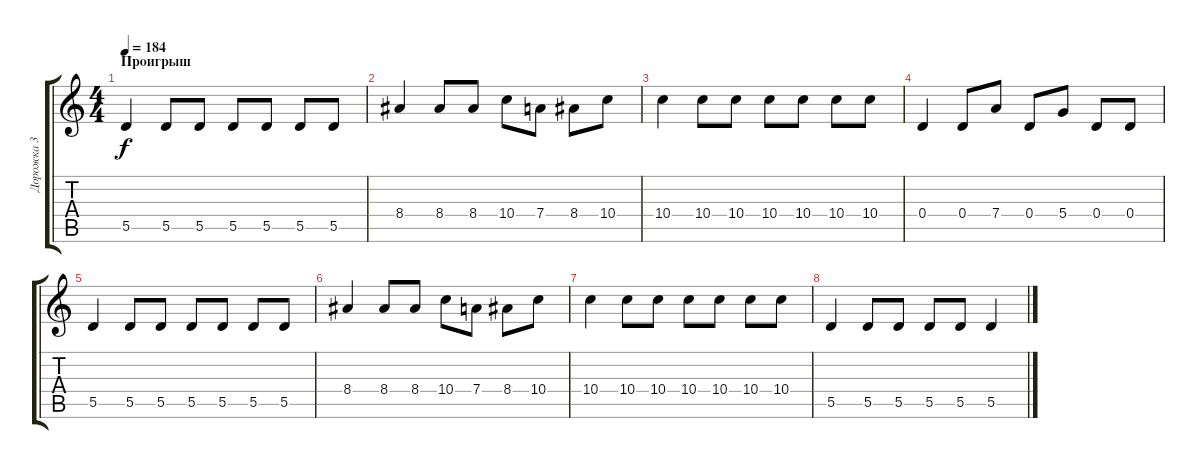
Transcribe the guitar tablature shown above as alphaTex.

\track ("Дорожка 3" "Дорожка 3") {instrument electricbassfinger}
\staff {score tabs}
\tuning (E4 B3 G3 D3 A2 E2) {hide}
\ts (4 4)
\section ("" "Проигрыш")
\tempo 184
\clef g2
\ks c
5.5.4{dy f} 5.5.8 5.5.8 5.5.8 5.5.8 5.5.8 5.5.8 |
8.4.4 8.4.8 8.4.8 10.4.8 7.4.8 8.4.8 10.4.8 |
10.4.4 10.4.8 10.4.8 10.4.8 10.4.8 10.4.8 10.4.8 |
0.4.4 0.4.8 7.4.8 0.4.8 5.4.8 0.4.8 0.4.8 |
5.5.4 5.5.8 5.5.8 5.5.8 5.5.8 5.5.8 5.5.8 |
8.4.4 8.4.8 8.4.8 10.4.8 7.4.8 8.4.8 10.4.8 |
10.4.4 10.4.8 10.4.8 10.4.8 10.4.8 10.4.8 10.4.8 |
5.5.4 5.5.8 5.5.8 5.5.8 5.5.8 5.5.4
